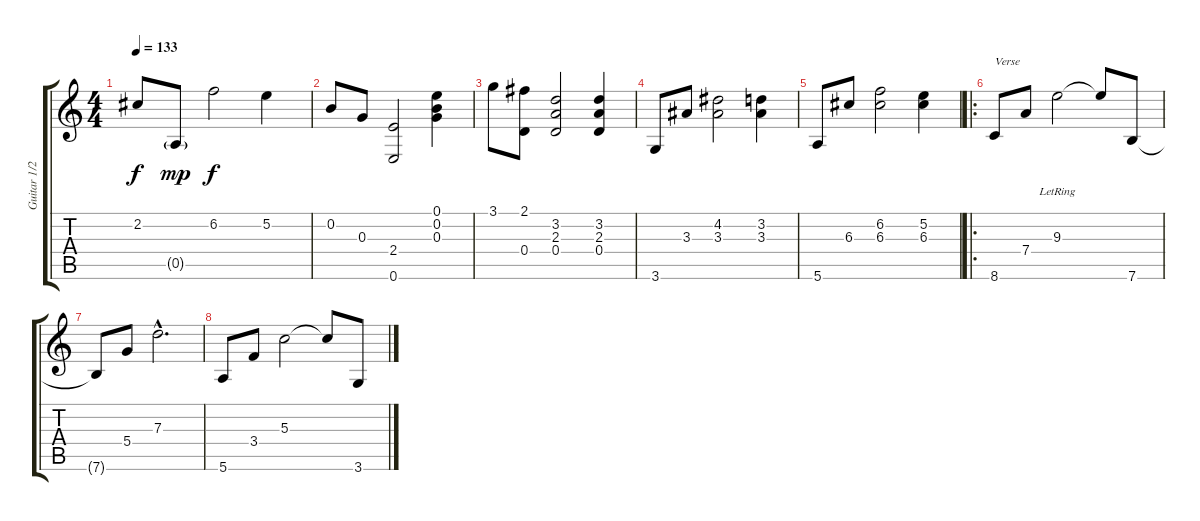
\track ("Guitar 1/2" "Guitar 1/2") {instrument electricguitarjazz}
\staff {score tabs}
\tuning (E4 B3 G3 D3 A2 E2) {hide}
\ts (4 4)
\tempo 133
\clef g2
\ks c
2.2.8{dy f} 0.5{g}.8{dy mp} 6.2.2{dy f} 5.2.4 |
0.2.8 0.3.8 (2.4 0.6).2 (0.1 0.2 0.3).4 |
3.1.8 (2.1 0.4).8 (3.2 2.3 0.4).2 (3.2 2.3 0.4).4 |
3.6.8 3.3.8 (4.2 3.3).2 (3.2 3.3).4 |
5.6.8 6.3.8 (6.2 6.3).2 (5.2 6.3).4 |
\ro
8.6.8{txt "Verse" instrument electricguitarjazz} 7.4.8 9.3{lr}.2 9.3{t}.8 7.6.8 |
7.6{t}.8 5.4.8 7.3{hac}.2{d} |
5.6.8 3.4.8 5.3.2 5.3{t}.8 3.6.8
